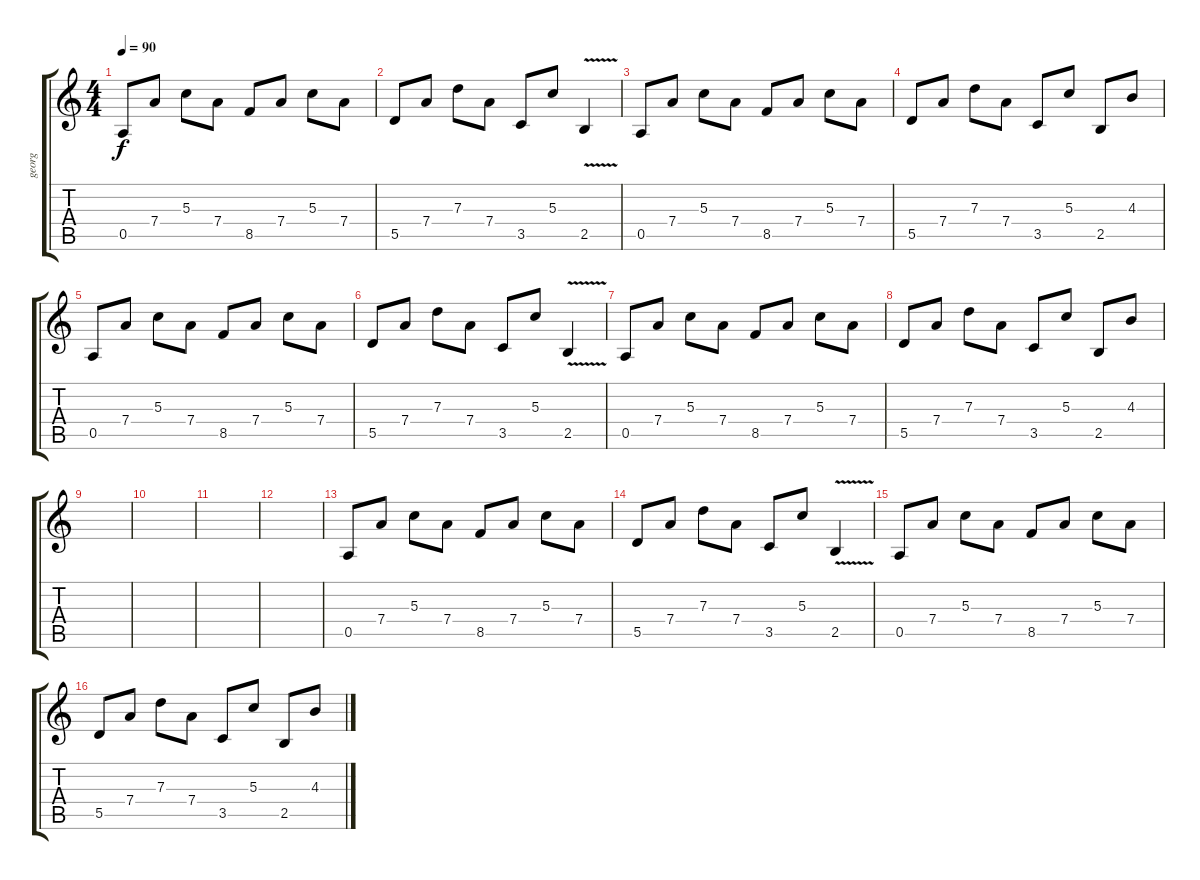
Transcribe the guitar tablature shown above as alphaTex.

\track ("georg" "georg") {instrument acousticguitarsteel}
\staff {score tabs}
\tuning (E4 B3 G3 D3 A2 E2) {hide}
\ts (4 4)
\tempo 90
\clef g2
\ks c
0.5.8{dy f} 7.4.8 5.3.8 7.4.8 8.5.8 7.4.8 5.3.8 7.4.8 |
5.5.8 7.4.8 7.3.8 7.4.8 3.5.8 5.3.8 2.5{v}.4 |
0.5.8 7.4.8 5.3.8 7.4.8 8.5.8 7.4.8 5.3.8 7.4.8 |
5.5.8 7.4.8 7.3.8 7.4.8 3.5.8 5.3.8 2.5.8 4.3.8 |
0.5.8 7.4.8 5.3.8 7.4.8 8.5.8 7.4.8 5.3.8 7.4.8 |
5.5.8 7.4.8 7.3.8 7.4.8 3.5.8 5.3.8 2.5{v}.4 |
0.5.8 7.4.8 5.3.8 7.4.8 8.5.8 7.4.8 5.3.8 7.4.8 |
5.5.8 7.4.8 7.3.8 7.4.8 3.5.8 5.3.8 2.5.8 4.3.8 |
|
|
|
|
0.5.8 7.4.8 5.3.8 7.4.8 8.5.8 7.4.8 5.3.8 7.4.8 |
5.5.8 7.4.8 7.3.8 7.4.8 3.5.8 5.3.8 2.5{v}.4 |
0.5.8 7.4.8 5.3.8 7.4.8 8.5.8 7.4.8 5.3.8 7.4.8 |
5.5.8 7.4.8 7.3.8 7.4.8 3.5.8 5.3.8 2.5.8 4.3.8
